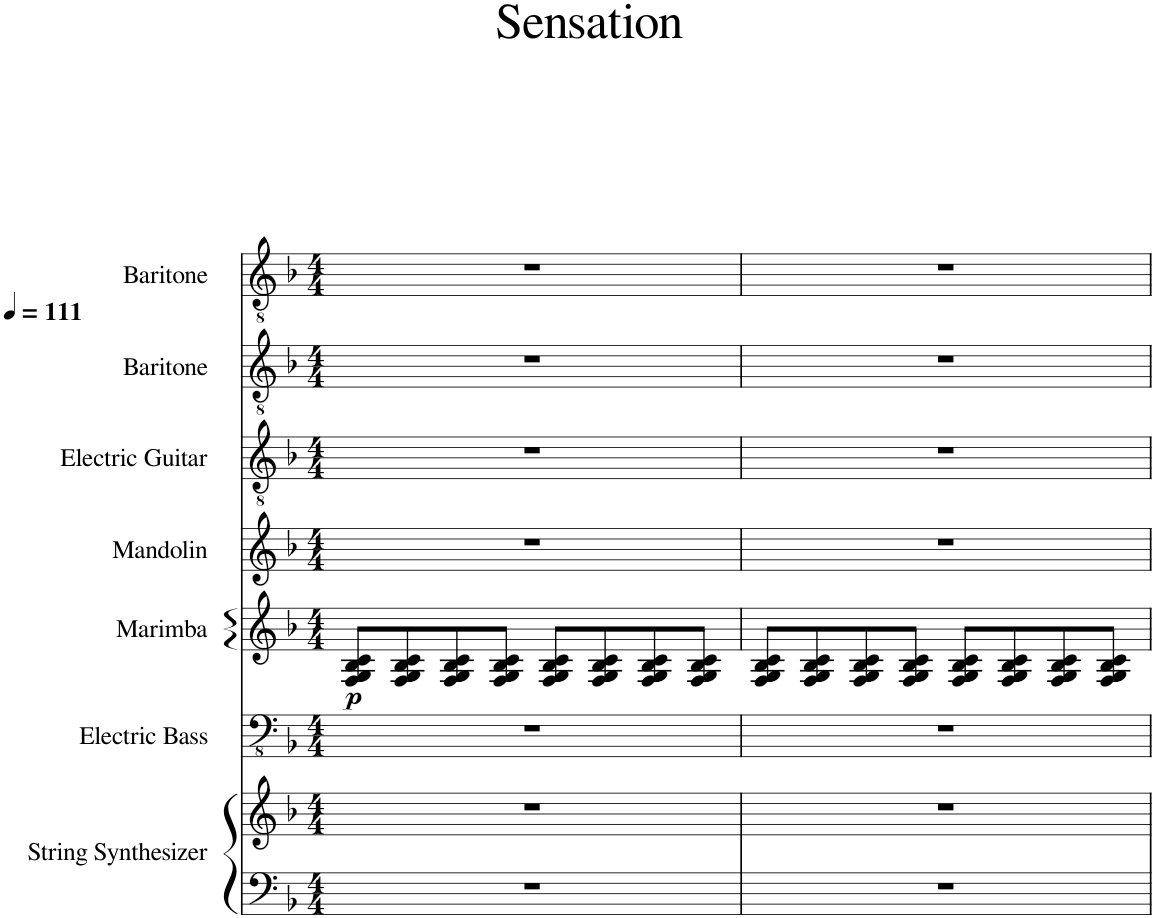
**kern	**kern	**kern	**kern	**dynam	**kern	**kern	**kern	**kern
*part7	*part7	*part6	*part5	*part5	*part4	*part3	*part2	*part1
*staff8	*staff7	*staff6	*staff5	*staff5	*staff4	*staff3	*staff2	*staff1
*I"String Synthesizer	*	*I"Electric Bass	*I"Marimba	*	*I"Mandolin	*I"Electric Guitar	*I"Baritone	*I"Baritone
*I'Synth.	*	*I'El. B.	*I'Mrm.	*	*I'Mdn.	*I'El. Guit.	*I'Bar.	*I'Bar.
*clefF4	*clefG2	*clefFv4	*clefG2	*	*clefG2	*clefGv2	*clefGv2	*clefGv2
*k[b-]	*k[b-]	*k[b-]	*k[b-]	*	*k[b-]	*k[b-]	*k[b-]	*k[b-]
*M4/4	*M4/4	*M4/4	*M4/4	*	*M4/4	*M4/4	*M4/4	*M4/4
*MM111	*MM111	*MM111	*MM111	*	*MM111	*MM111	*MM111	*MM111
=1	=1	=1	=1	=1	=1	=1	=1	=1
!	!	!	!	!LO:DY:b	!	!	!	!
1r	1r	1r	8F/ 8G/ 8B-/ 8c/L	p	1r	1r	1r	1r
.	.	.	8F/ 8G/ 8B-/ 8c/	.	.	.	.	.
.	.	.	8F/ 8G/ 8B-/ 8c/	.	.	.	.	.
.	.	.	8F/ 8G/ 8B-/ 8c/J	.	.	.	.	.
.	.	.	8F/ 8G/ 8B-/ 8c/L	.	.	.	.	.
.	.	.	8F/ 8G/ 8B-/ 8c/	.	.	.	.	.
.	.	.	8F/ 8G/ 8B-/ 8c/	.	.	.	.	.
.	.	.	8F/ 8G/ 8B-/ 8c/J	.	.	.	.	.
=2	=2	=2	=2	=2	=2	=2	=2	=2
1r	1r	1r	8F/ 8G/ 8B-/ 8c/L	.	1r	1r	1r	1r
.	.	.	8F/ 8G/ 8B-/ 8c/	.	.	.	.	.
.	.	.	8F/ 8G/ 8B-/ 8c/	.	.	.	.	.
.	.	.	8F/ 8G/ 8B-/ 8c/J	.	.	.	.	.
.	.	.	8F/ 8G/ 8B-/ 8c/L	.	.	.	.	.
.	.	.	8F/ 8G/ 8B-/ 8c/	.	.	.	.	.
.	.	.	8F/ 8G/ 8B-/ 8c/	.	.	.	.	.
.	.	.	8F/ 8G/ 8B-/ 8c/J	.	.	.	.	.
=	=	=	=	=	=	=	=	=
*-	*-	*-	*-	*-	*-	*-	*-	*-
